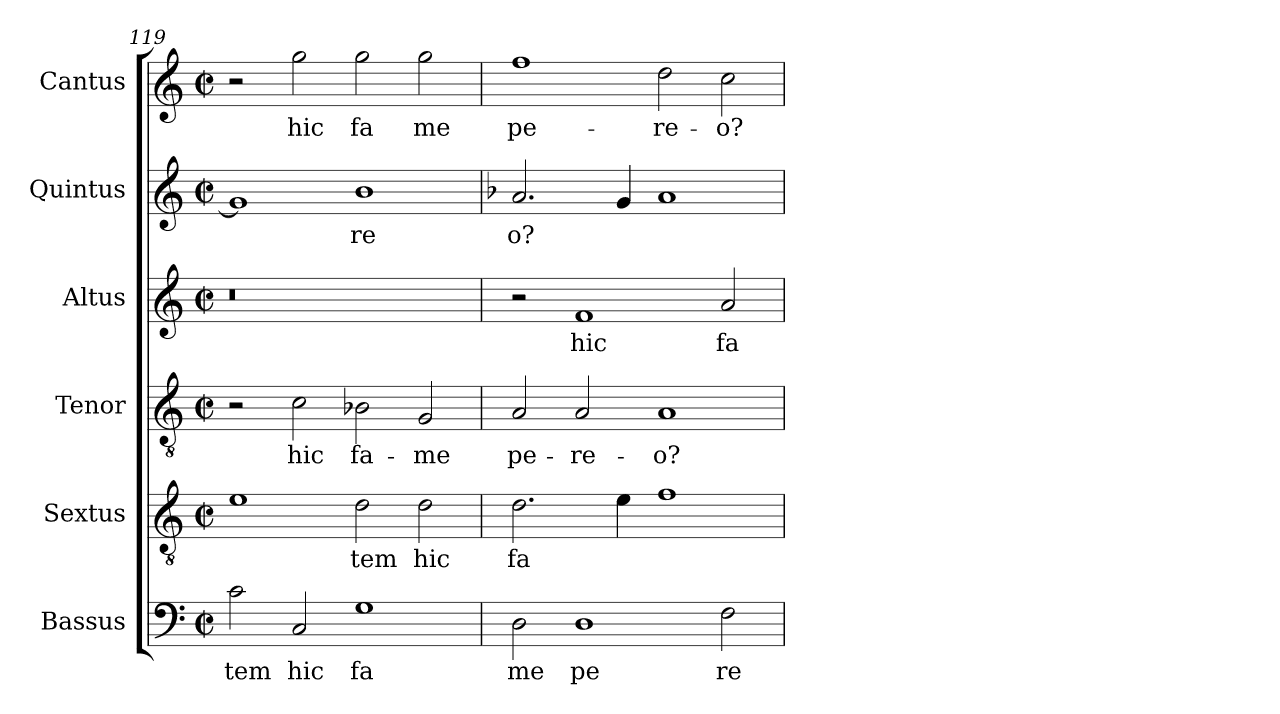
**kern	**text	**kern	**text	**kern	**text	**kern	**text	**kern	**text	**kern	**text
*part6	*part6	*part5	*part5	*part4	*part4	*part3	*part3	*part2	*part2	*part1	*part1
*staff6	*staff6	*staff5	*staff5	*staff4	*staff4	*staff3	*staff3	*staff2	*staff2	*staff1	*staff1
*I"Bassus	*	*I"Sextus	*	*I"Tenor	*	*I"Altus	*	*I"Quintus	*	*I"Cantus	*
*clefF4	*	*clefGv2	*	*clefGv2	*	*clefG2	*	*clefG2	*	*clefG2	*
*	*	*	*	*	*	*k[]	*	*	*	*	*
*	*	*	*	*	*	*C:	*	*	*	*	*
*M2/2	*	*M2/2	*	*M2/2	*	*M2/2	*	*M2/2	*	*M2/2	*
*met(c|)	*	*met(c|)	*	*met(c|)	*	*met(c|)	*	*met(c|)	*	*met(c|)	*
=119	=119	=119	=119	=119	=119	=119	=119	=119	=119	=119	=119
!	!LO:LY:b:cj	!	!	!	!	!	!	!	!	!	!
2c\	tem	1e	.	2r	.	0r	.	1g]	.	2r	.
!	!LO:LY:b:cj	!	!	!	!LO:LY:b:cj	!	!	!	!	!	!LO:LY:b:cj
2C/	hic	.	.	2c\	hic	.	.	.	.	2gg\	hic
!	!LO:LY:b:cj	!	!LO:LY:b:cj	!	!LO:LY:b:cj	!	!	!	!LO:LY:b:cj	!	!LO:LY:b:cj
1G	fa	2d\	tem	2B-X\	fa-	.	.	1b	re	2gg\	fa
!	!	!	!LO:LY:b:cj	!	!LO:LY:b:cj	!	!	!	!	!	!LO:LY:b:cj
.	.	2d\	hic	2G/	-me	.	.	.	.	2gg\	me
!!LO:LB:g=z
=120	=120	=120	=120	=120	=120	=120	=120	=120	=120	=120	=120
*	*	*	*	*	*	*	*	*k[b-]	*	*	*
*	*	*	*	*	*	*	*	*F:	*	*	*
!	!LO:LY:b:cj	!	!LO:LY:b:cj	!	!LO:LY:b:cj	!	!	!	!LO:LY:b:cj	!	!LO:LY:b:cj
2D\	me	2.d\	fa	2A/	pe-	2r	.	2.a/	o?	1ff	pe-
!	!LO:LY:b:cj	!	!	!	!LO:LY:b:cj	!	!LO:LY:b:cj	!	!	!	!
1D	pe	.	.	2A/	-re-	1f	hic	.	.	.	.
.	.	4e\	.	.	.	.	.	4g/	.	.	.
!	!	!	!	!	!LO:LY:b:cj	!	!	!	!	!	!LO:LY:b:cj
.	.	1f	.	1A	-o?	.	.	1a	.	2dd\	-re-
!	!LO:LY:b:cj	!	!	!	!	!	!LO:LY:b:cj	!	!	!	!LO:LY:b:cj
2F\	re	.	.	.	.	2a/	fa	.	.	2cc\	-o?
=	=	=	=	=	=	=	=	=	=	=	=
*-	*-	*-	*-	*-	*-	*-	*-	*-	*-	*-	*-
